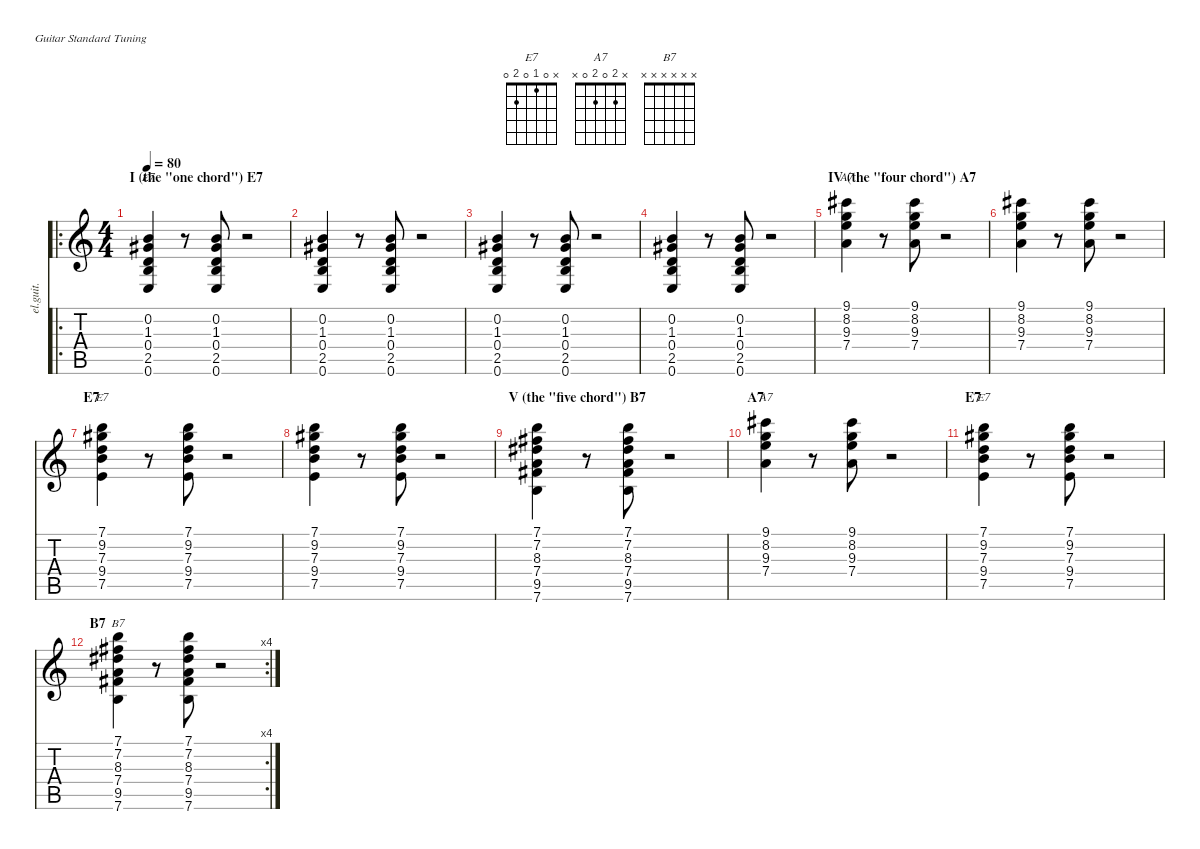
\defaultSystemsLayout 4
\hideDynamics
\bracketExtendMode nobrackets
\track ("Chords" "el.guit.") {instrument electricguitarclean}
\staff {score tabs}
\tuning (E4 B3 G3 D3 A2 E2)
\chord ("E7" x 0 1 0 2 0) {showfingering false}
\chord ("A7" x 2 0 2 0 x) {showfingering false}
\chord ("B7" x x x x x x)
\ro
\ts (4 4)
\section ("" "I (the \"one chord\") E7")
\tempo 80
\clef g2
\ks c
(0.6 2.5 0.4 1.3{acc #} 0.2).4{ch "E7" dy mf instrument electricguitarclean} r.8 (0.6 2.5 0.4 1.3{acc #} 0.2).8 r.2 |
(0.6 2.5 0.4 1.3{acc #} 0.2).4 r.8 (0.6 2.5 0.4 1.3{acc #} 0.2).8 r.2 |
(0.6 2.5 0.4 1.3{acc #} 0.2).4 r.8 (0.6 2.5 0.4 1.3{acc #} 0.2).8 r.2 |
(0.6 2.5 0.4 1.3{acc #} 0.2).4 r.8 (0.6 2.5 0.4 1.3{acc #} 0.2).8 r.2 |
\section ("" "IV (the \"four chord\") A7")
(7.4 9.3 8.2 9.1{acc #}).4{ch "A7" beam Down} r.8{beam Down} (7.4 9.3 8.2 9.1{acc #}).8{beam Down} r.2{beam Down} |
(7.4 9.3 8.2 9.1{acc #}).4{beam Down} r.8{beam Down} (7.4 9.3 8.2 9.1{acc #}).8{beam Down} r.2{beam Down} |
\section ("" "E7")
(7.5 9.4 7.3 9.2{acc #} 7.1).4{ch "E7" beam Down} r.8{beam Down} (7.5 9.4 7.3 9.2{acc #} 7.1).8{beam Down} r.2{beam Down} |
(7.5 9.4 7.3 9.2{acc #} 7.1).4{beam Down} r.8{beam Down} (7.5 9.4 7.3 9.2{acc #} 7.1).8{beam Down} r.2{beam Down} |
\section ("" "V (the \"five chord\") B7")
(7.6 9.5{acc #} 7.4 8.3{acc #} 7.2{acc #} 7.1).4{beam Down} r.8{beam Down} (7.6 9.5{acc #} 7.4 8.3{acc #} 7.2{acc #} 7.1).8{beam Down} r.2{beam Down} |
\section ("" "A7")
(7.4 9.3 8.2 9.1{acc #}).4{ch "A7" beam Down} r.8{beam Down} (7.4 9.3 8.2 9.1{acc #}).8{beam Down} r.2{beam Down} |
\section ("" "E7")
(7.5 9.4 7.3 9.2{acc #} 7.1).4{ch "E7" beam Down} r.8{beam Down} (7.5 9.4 7.3 9.2{acc #} 7.1).8{beam Down} r.2{beam Down} |
\rc 4
\section ("" "B7")
(7.6 9.5{acc #} 7.4 8.3{acc #} 7.2{acc #} 7.1).4{ch "B7" beam Down} r.8{beam Down} (7.6 9.5{acc #} 7.4 8.3{acc #} 7.2{acc #} 7.1).8{beam Down} r.2{beam Down}
